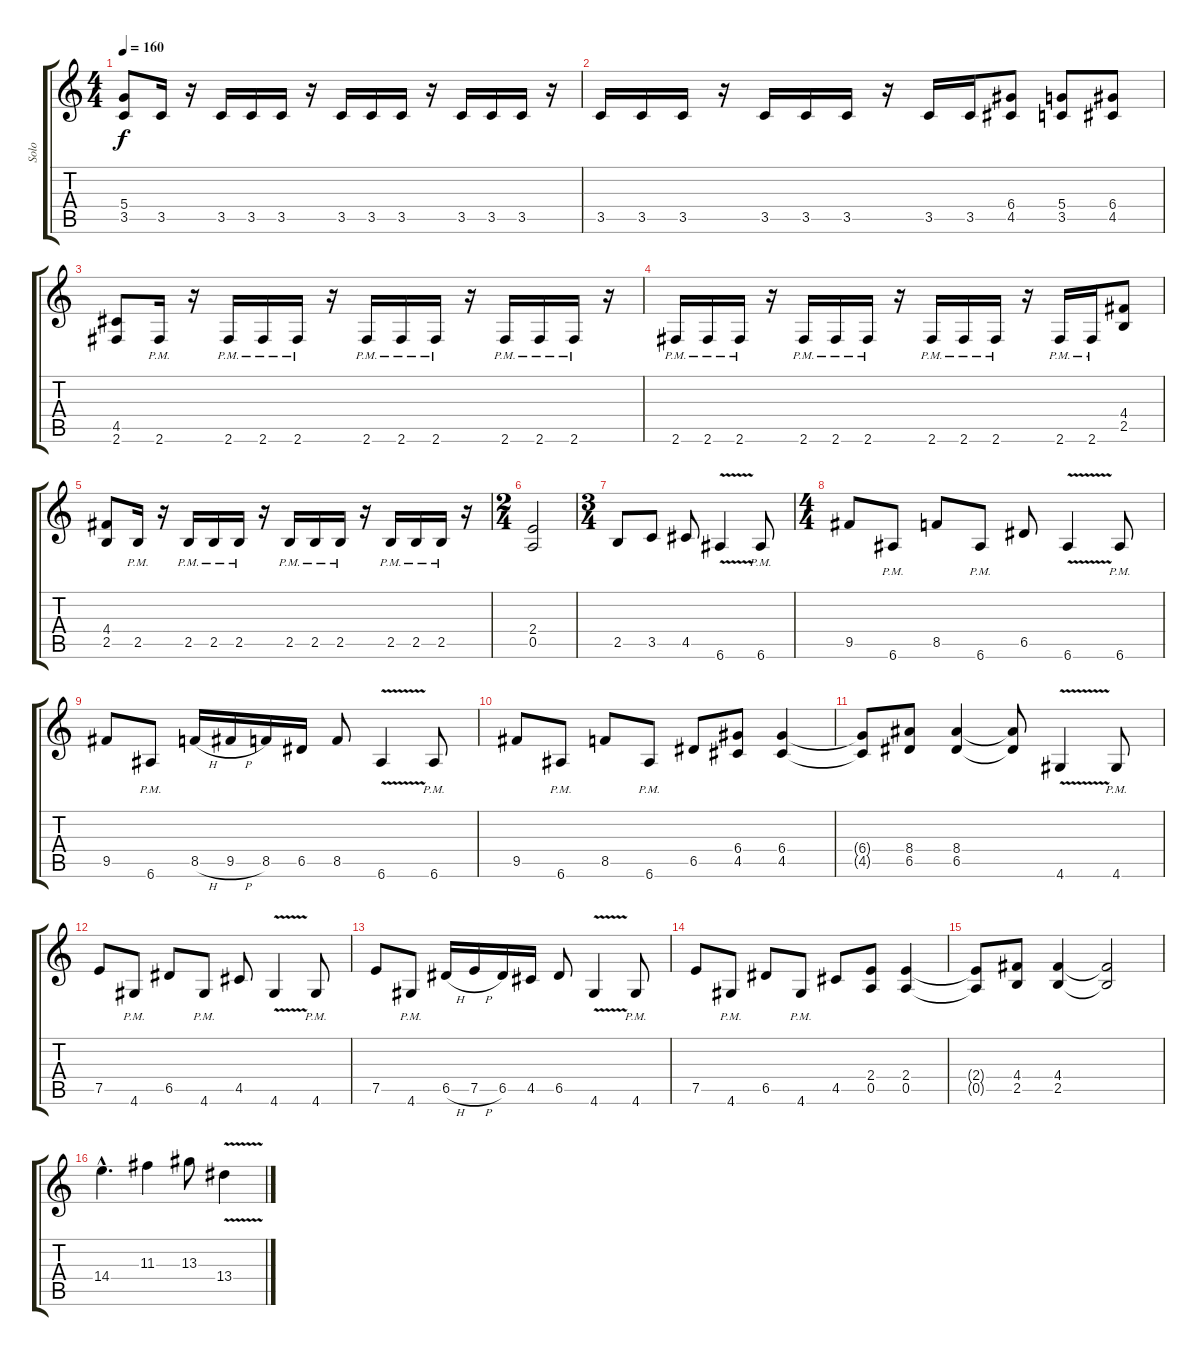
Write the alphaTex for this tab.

\track ("Solo" "Solo") {instrument overdrivenguitar}
\staff {score tabs}
\tuning (E4 B3 G3 D3 A2 E2) {hide}
\ts (4 4)
\tempo 160
\clef g2
\ks c
(5.4 3.5).8{dy f} 3.5.16 r.16 3.5.16 3.5.16 3.5.16 r.16 3.5.16 3.5.16 3.5.16 r.16 3.5.16 3.5.16 3.5.16 r.16 |
3.5.16 3.5.16 3.5.16 r.16 3.5.16 3.5.16 3.5.16 r.16 3.5.16 3.5.16 (6.4 4.5).8 (5.4 3.5).8 (6.4 4.5).8 |
(4.5 2.6).8 2.6{pm}.16 r.16 2.6{pm}.16 2.6{pm}.16 2.6{pm}.16 r.16 2.6{pm}.16 2.6{pm}.16 2.6{pm}.16 r.16 2.6{pm}.16 2.6{pm}.16 2.6{pm}.16 r.16 |
2.6{pm}.16 2.6{pm}.16 2.6{pm}.16 r.16 2.6{pm}.16 2.6{pm}.16 2.6{pm}.16 r.16 2.6{pm}.16 2.6{pm}.16 2.6{pm}.16 r.16 2.6{pm}.16 2.6{pm}.16 (4.4 2.5).8 |
(4.4 2.5).8 2.5{pm}.16 r.16 2.5{pm}.16 2.5{pm}.16 2.5{pm}.16 r.16 2.5{pm}.16 2.5{pm}.16 2.5{pm}.16 r.16 2.5{pm}.16 2.5{pm}.16 2.5{pm}.16 r.16 |
\ts (2 4)
(2.4 0.5).2 |
\ts (3 4)
2.5.8 3.5.8 4.5.8 6.6{v}.4 6.6{pm}.8 |
\ts (4 4)
9.5.8 6.6{pm}.8 8.5.8 6.6{pm}.8 6.5.8 6.6{v}.4 6.6{pm}.8 |
9.5.8 6.6{pm}.8 8.5{h}.16 9.5{h}.16 8.5.16 6.5.16 8.5.8 6.6{v}.4 6.6{pm}.8 |
9.5.8 6.6{pm}.8 8.5.8 6.6{pm}.8 6.5.8 (6.4 4.5).8 (6.4 4.5).4 |
(6.4{t} 4.5{t}).8 (8.4 6.5).8 (8.4 6.5).4 (8.4{t} 6.5{t}).8 4.6{v}.4 4.6{pm}.8 |
7.5.8 4.6{pm}.8 6.5.8 4.6{pm}.8 4.5.8 4.6{v}.4 4.6{pm}.8 |
7.5.8 4.6{pm}.8 6.5{h}.16 7.5{h}.16 6.5.16 4.5.16 6.5.8 4.6{v}.4 4.6{pm}.8 |
7.5.8 4.6{pm}.8 6.5.8 4.6{pm}.8 4.5.8 (2.4 0.5).8 (2.4 0.5).4 |
(2.4{t} 0.5{t}).8 (4.4 2.5).8 (4.4 2.5).4 (4.4{t} 2.5{t}).2 |
14.4{hac}.4{d} 11.3.4 13.3.8 13.4{v}.4
